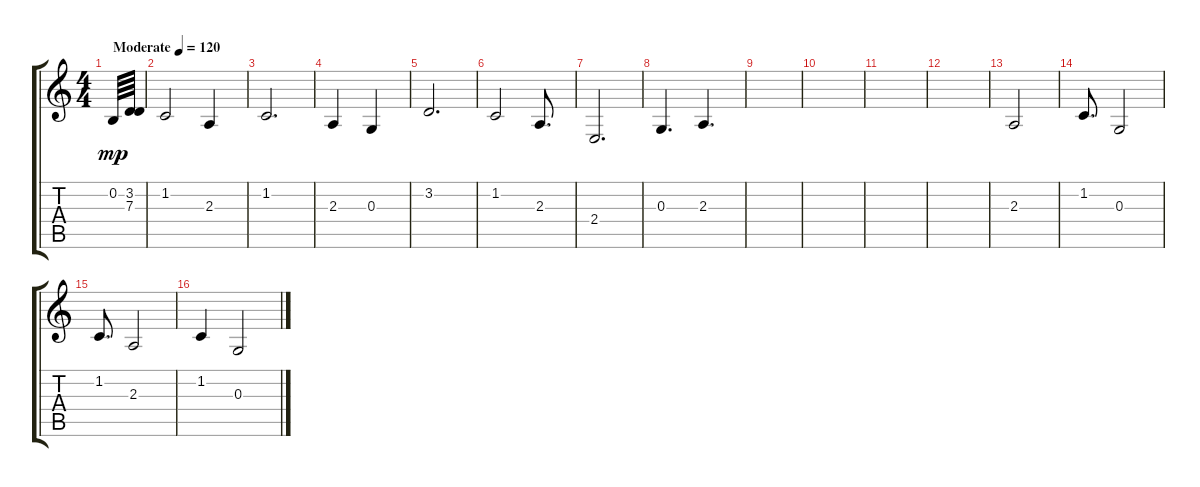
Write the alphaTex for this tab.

\track "" {instrument recorder}
\staff {score tabs}
\tuning (E4 B3 G3 D3 A2 E2) {hide}
\ts (4 4)
\tempo (120 "Moderate")
\clef g2
\ks c
0.2.64{dy mp instrument recorder} (3.2 7.3).64 |
1.2.2 2.3.4 |
1.2.2{d} |
2.3.4 0.3.4 |
3.2.2{d} |
1.2.2 2.3.8{d} |
2.4.2{d} |
0.3.4{d} 2.3.4{d} |
|
|
|
|
2.3.2 |
1.2.8{d} 0.3.2 |
1.2.8{d} 2.3.2 |
1.2.4 0.3.2
